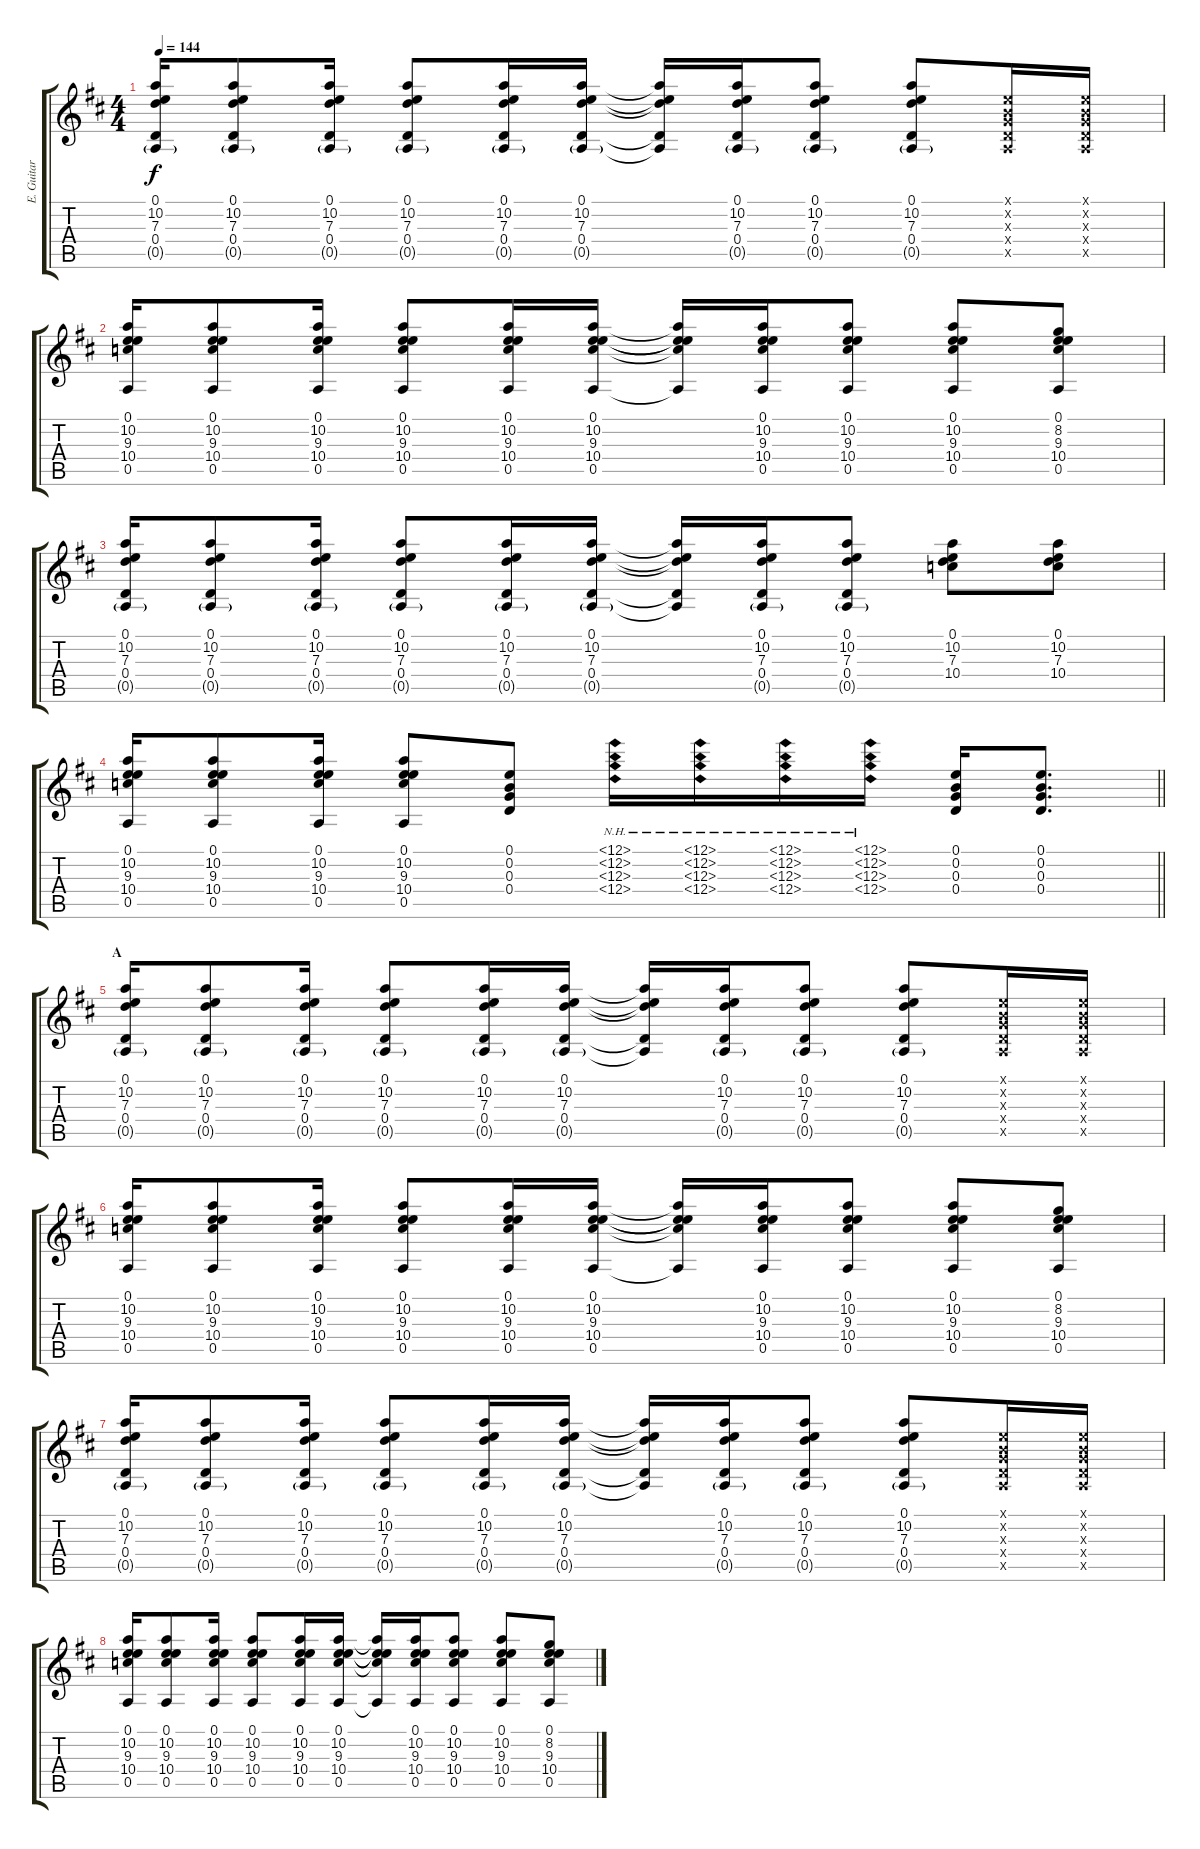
\track ("E. Guitar I" "E. Guitar ") {instrument overdrivenguitar}
\staff {score tabs}
\tuning (E4 B3 G3 D3 A2 E2) {hide}
\ts (4 4)
\tempo 144
\clef g2
\ks d
(0.1 10.2 7.3 0.4 0.5{g}).16{dy f} (0.1 10.2 7.3 0.4 0.5{g}).8 (0.1 10.2 7.3 0.4 0.5{g}).16 (0.1 10.2 7.3 0.4 0.5{g}).8 (0.1 10.2 7.3 0.4 0.5{g}).16 (0.1 10.2 7.3 0.4 0.5{g}).16 (0.1{t} 10.2{t} 7.3{t} 0.4{t} 0.5{t}).16 (0.1 10.2 7.3 0.4 0.5{g}).16 (0.1 10.2 7.3 0.4 0.5{g}).8 (0.1 10.2 7.3 0.4 0.5{g}).8 (0.1{x} 0.2{x} 0.3{x} 0.4{x} 0.5{x}).16 (0.1{x} 0.2{x} 0.3{x} 0.4{x} 0.5{x}).16 |
(0.1 10.2 9.3 10.4 0.5).16 (0.1 10.2 9.3 10.4 0.5).8 (0.1 10.2 9.3 10.4 0.5).16 (0.1 10.2 9.3 10.4 0.5).8 (0.1 10.2 9.3 10.4 0.5).16 (0.1 10.2 9.3 10.4 0.5).16 (0.1{t} 10.2{t} 9.3{t} 10.4{t} 0.5{t}).16 (0.1 10.2 9.3 10.4 0.5).16 (0.1 10.2 9.3 10.4 0.5).8 (0.1 10.2 9.3 10.4 0.5).8 (0.1 8.2 9.3 10.4 0.5).8 |
(0.1 10.2 7.3 0.4 0.5{g}).16 (0.1 10.2 7.3 0.4 0.5{g}).8 (0.1 10.2 7.3 0.4 0.5{g}).16 (0.1 10.2 7.3 0.4 0.5{g}).8 (0.1 10.2 7.3 0.4 0.5{g}).16 (0.1 10.2 7.3 0.4 0.5{g}).16 (0.1{t} 10.2{t} 7.3{t} 0.4{t} 0.5{t}).16 (0.1 10.2 7.3 0.4 0.5{g}).16 (0.1 10.2 7.3 0.4 0.5{g}).8 (0.1 10.2 7.3 10.4).8 (0.1 10.2 7.3 10.4).8 |
\barLineRight lightlight
(0.1 10.2 9.3 10.4 0.5).16 (0.1 10.2 9.3 10.4 0.5).8 (0.1 10.2 9.3 10.4 0.5).16 (0.1 10.2 9.3 10.4 0.5).8 (0.1 0.2 0.3 0.4).8 (12.1{nh} 12.2{nh} 12.3{nh} 12.4{nh}).16 (12.1{nh} 12.2{nh} 12.3{nh} 12.4{nh}).16 (12.1{nh} 12.2{nh} 12.3{nh} 12.4{nh}).16 (12.1{nh} 12.2{nh} 12.3{nh} 12.4{nh}).16 (0.1 0.2 0.3 0.4).16 (0.1 0.2 0.3 0.4).8{d} |
\section ("" "A")
(0.1 10.2 7.3 0.4 0.5{g}).16 (0.1 10.2 7.3 0.4 0.5{g}).8 (0.1 10.2 7.3 0.4 0.5{g}).16 (0.1 10.2 7.3 0.4 0.5{g}).8 (0.1 10.2 7.3 0.4 0.5{g}).16 (0.1 10.2 7.3 0.4 0.5{g}).16 (0.1{t} 10.2{t} 7.3{t} 0.4{t} 0.5{t}).16 (0.1 10.2 7.3 0.4 0.5{g}).16 (0.1 10.2 7.3 0.4 0.5{g}).8 (0.1 10.2 7.3 0.4 0.5{g}).8 (0.1{x} 0.2{x} 0.3{x} 0.4{x} 0.5{x}).16 (0.1{x} 0.2{x} 0.3{x} 0.4{x} 0.5{x}).16 |
(0.1 10.2 9.3 10.4 0.5).16 (0.1 10.2 9.3 10.4 0.5).8 (0.1 10.2 9.3 10.4 0.5).16 (0.1 10.2 9.3 10.4 0.5).8 (0.1 10.2 9.3 10.4 0.5).16 (0.1 10.2 9.3 10.4 0.5).16 (0.1{t} 10.2{t} 9.3{t} 10.4{t} 0.5{t}).16 (0.1 10.2 9.3 10.4 0.5).16 (0.1 10.2 9.3 10.4 0.5).8 (0.1 10.2 9.3 10.4 0.5).8 (0.1 8.2 9.3 10.4 0.5).8 |
(0.1 10.2 7.3 0.4 0.5{g}).16 (0.1 10.2 7.3 0.4 0.5{g}).8 (0.1 10.2 7.3 0.4 0.5{g}).16 (0.1 10.2 7.3 0.4 0.5{g}).8 (0.1 10.2 7.3 0.4 0.5{g}).16 (0.1 10.2 7.3 0.4 0.5{g}).16 (0.1{t} 10.2{t} 7.3{t} 0.4{t} 0.5{t}).16 (0.1 10.2 7.3 0.4 0.5{g}).16 (0.1 10.2 7.3 0.4 0.5{g}).8 (0.1 10.2 7.3 0.4 0.5{g}).8 (0.1{x} 0.2{x} 0.3{x} 0.4{x} 0.5{x}).16 (0.1{x} 0.2{x} 0.3{x} 0.4{x} 0.5{x}).16 |
(0.1 10.2 9.3 10.4 0.5).16 (0.1 10.2 9.3 10.4 0.5).8 (0.1 10.2 9.3 10.4 0.5).16 (0.1 10.2 9.3 10.4 0.5).8 (0.1 10.2 9.3 10.4 0.5).16 (0.1 10.2 9.3 10.4 0.5).16 (0.1{t} 10.2{t} 9.3{t} 10.4{t} 0.5{t}).16 (0.1 10.2 9.3 10.4 0.5).16 (0.1 10.2 9.3 10.4 0.5).8 (0.1 10.2 9.3 10.4 0.5).8 (0.1 8.2 9.3 10.4 0.5).8
